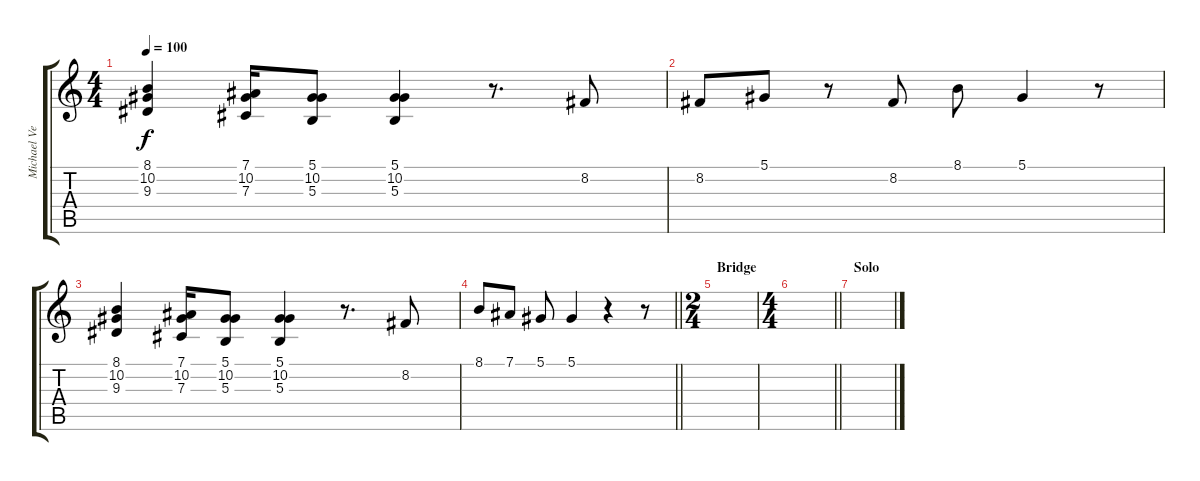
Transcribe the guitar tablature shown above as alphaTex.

\track ("Michael Vescera" "Michael Ve") {instrument lead2sawtooth}
\staff {score tabs}
\tuning (Eb4 Bb3 Gb3 Db3 Ab2 Eb2) {hide}
\ts (4 4)
\tempo 100
\clef g2
\ks c
(8.1 10.2 9.3).4{dy f} (7.1 10.2 7.3).16 (5.1 10.2 5.3).8 (5.1 10.2 5.3).4 r.8{d} 8.2.8 |
8.2.8 5.1.8 r.8 8.2.8 8.1.8 5.1.4 r.8 |
(8.1 10.2 9.3).4 (7.1 10.2 7.3).16 (5.1 10.2 5.3).8 (5.1 10.2 5.3).4 r.8{d} 8.2.8 |
\barLineRight lightlight
8.1.8 7.1.8 5.1.8 5.1.4 r.4 r.8 |
\ts (2 4)
\section ("" "Bridge")
|
\ts (4 4)
\barLineRight lightlight
|
\section ("" "Solo")
